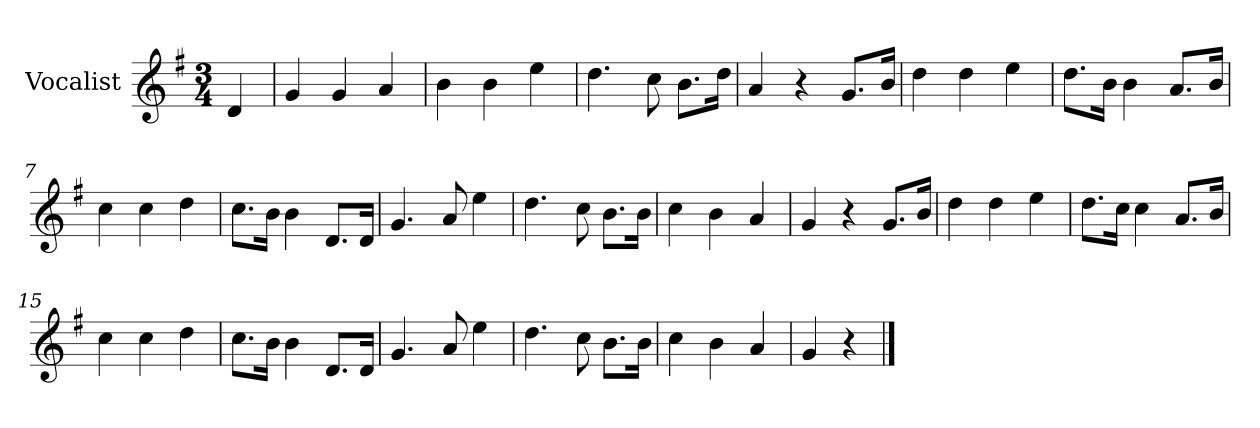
**kern
*part1
*staff1
*I"Vocalist
*k[f#]
*G:
*M3/4
=
4d
=1
4g
4g
4a
=2
4b
4b
4ee
=3
4.dd
8cc
8.bL
16ddJk
=4
4a
4r
8.gL
16bJk
=5
4dd
4dd
4ee
=6
8.ddL
16bJk
4b
8.aL
16bJk
=7
4cc
4cc
4dd
=8
8.ccL
16bJk
4b
8.dL
16dJk
=9
4.g
8a
4ee
=10
4.dd
8cc
8.bL
16bJk
=11
4cc
4b
4a
=12
4g
4r
8.gL
16bJk
=13
4dd
4dd
4ee
=14
8.ddL
16ccJk
4cc
8.aL
16bJk
=15
4cc
4cc
4dd
=16
8.ccL
16bJk
4b
8.dL
16dJk
=17
4.g
8a
4ee
=18
4.dd
8cc
8.bL
16bJk
=19
4cc
4b
4a
=20
4g
4r
==
*-
